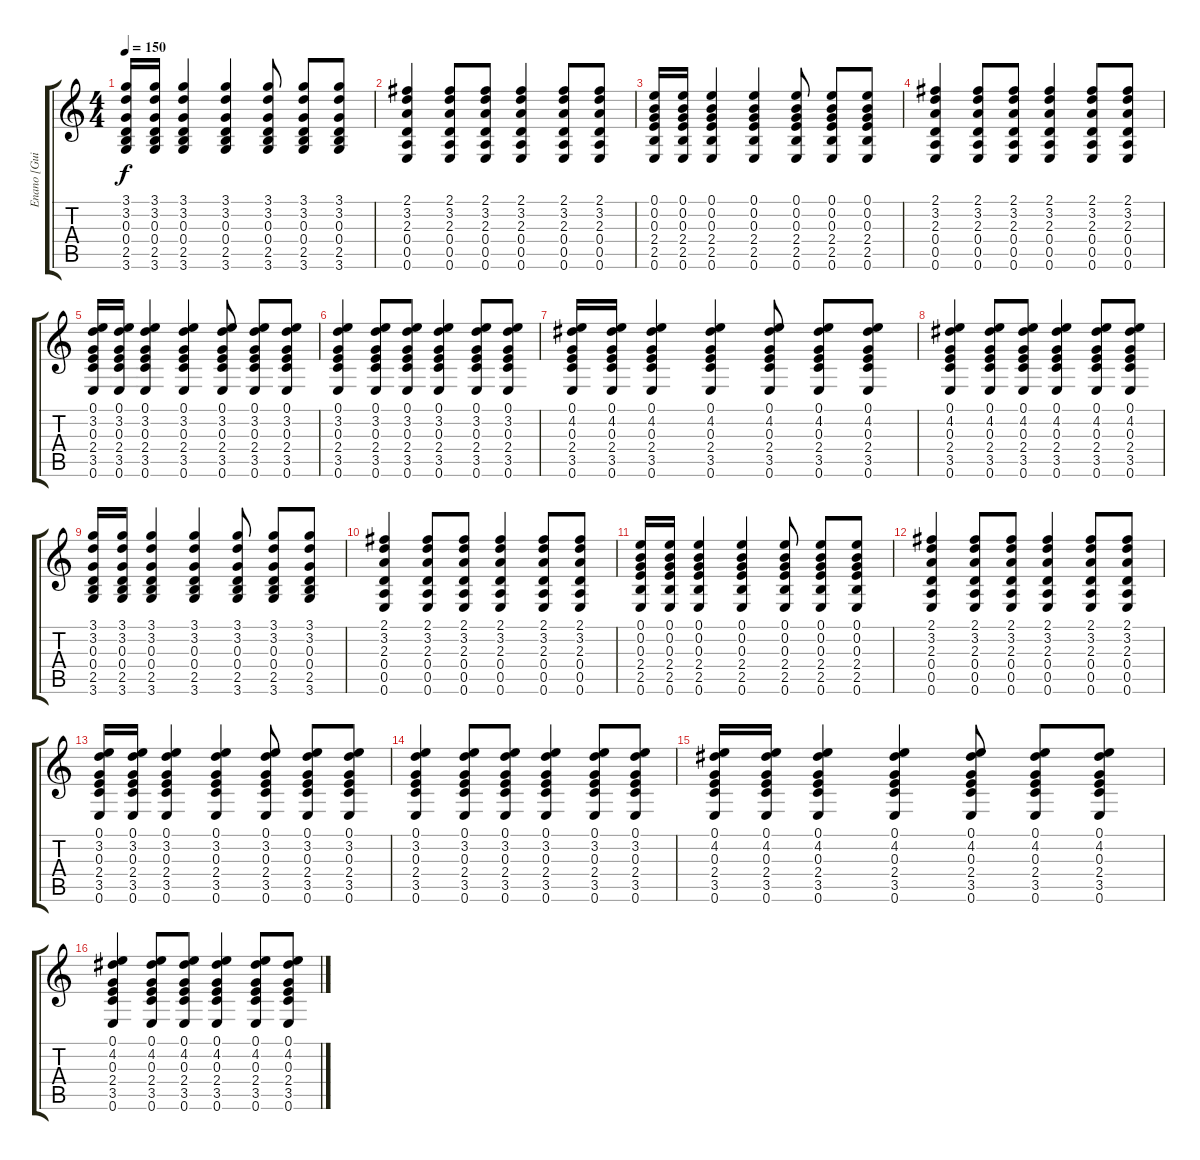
\track ("Enano [Guitarra]" "Enano [Gui") {instrument overdrivenguitar}
\staff {score tabs}
\tuning (E4 B3 G3 D3 A2 E2) {hide}
\ts (4 4)
\tempo 150
\clef g2
\ks c
(3.1 3.2 0.3 0.4 2.5 3.6).16{dy f} (3.1 3.2 0.3 0.4 2.5 3.6).16 (3.1 3.2 0.3 0.4 2.5 3.6).4 (3.1 3.2 0.3 0.4 2.5 3.6).4 (3.1 3.2 0.3 0.4 2.5 3.6).8 (3.1 3.2 0.3 0.4 2.5 3.6).8 (3.1 3.2 0.3 0.4 2.5 3.6).8 |
(2.1 3.2 2.3 0.4 0.5 0.6).4 (2.1 3.2 2.3 0.4 0.5 0.6).8 (2.1 3.2 2.3 0.4 0.5 0.6).8 (2.1 3.2 2.3 0.4 0.5 0.6).4 (2.1 3.2 2.3 0.4 0.5 0.6).8 (2.1 3.2 2.3 0.4 0.5 0.6).8 |
(0.1 0.2 0.3 2.4 2.5 0.6).16 (0.1 0.2 0.3 2.4 2.5 0.6).16 (0.1 0.2 0.3 2.4 2.5 0.6).4 (0.1 0.2 0.3 2.4 2.5 0.6).4 (0.1 0.2 0.3 2.4 2.5 0.6).8 (0.1 0.2 0.3 2.4 2.5 0.6).8 (0.1 0.2 0.3 2.4 2.5 0.6).8 |
(2.1 3.2 2.3 0.4 0.5 0.6).4 (2.1 3.2 2.3 0.4 0.5 0.6).8 (2.1 3.2 2.3 0.4 0.5 0.6).8 (2.1 3.2 2.3 0.4 0.5 0.6).4 (2.1 3.2 2.3 0.4 0.5 0.6).8 (2.1 3.2 2.3 0.4 0.5 0.6).8 |
(0.1 3.2 0.3 2.4 3.5 0.6).16 (0.1 3.2 0.3 2.4 3.5 0.6).16 (0.1 3.2 0.3 2.4 3.5 0.6).4 (0.1 3.2 0.3 2.4 3.5 0.6).4 (0.1 3.2 0.3 2.4 3.5 0.6).8 (0.1 3.2 0.3 2.4 3.5 0.6).8 (0.1 3.2 0.3 2.4 3.5 0.6).8 |
(0.1 3.2 0.3 2.4 3.5 0.6).4 (0.1 3.2 0.3 2.4 3.5 0.6).8 (0.1 3.2 0.3 2.4 3.5 0.6).8 (0.1 3.2 0.3 2.4 3.5 0.6).4 (0.1 3.2 0.3 2.4 3.5 0.6).8 (0.1 3.2 0.3 2.4 3.5 0.6).8 |
(0.1 4.2 0.3 2.4 3.5 0.6).16 (0.1 4.2 0.3 2.4 3.5 0.6).16 (0.1 4.2 0.3 2.4 3.5 0.6).4 (0.1 4.2 0.3 2.4 3.5 0.6).4 (0.1 4.2 0.3 2.4 3.5 0.6).8 (0.1 4.2 0.3 2.4 3.5 0.6).8 (0.1 4.2 0.3 2.4 3.5 0.6).8 |
(0.1 4.2 0.3 2.4 3.5 0.6).4 (0.1 4.2 0.3 2.4 3.5 0.6).8 (0.1 4.2 0.3 2.4 3.5 0.6).8 (0.1 4.2 0.3 2.4 3.5 0.6).4 (0.1 4.2 0.3 2.4 3.5 0.6).8 (0.1 4.2 0.3 2.4 3.5 0.6).8 |
(3.1 3.2 0.3 0.4 2.5 3.6).16 (3.1 3.2 0.3 0.4 2.5 3.6).16 (3.1 3.2 0.3 0.4 2.5 3.6).4 (3.1 3.2 0.3 0.4 2.5 3.6).4 (3.1 3.2 0.3 0.4 2.5 3.6).8 (3.1 3.2 0.3 0.4 2.5 3.6).8 (3.1 3.2 0.3 0.4 2.5 3.6).8 |
(2.1 3.2 2.3 0.4 0.5 0.6).4 (2.1 3.2 2.3 0.4 0.5 0.6).8 (2.1 3.2 2.3 0.4 0.5 0.6).8 (2.1 3.2 2.3 0.4 0.5 0.6).4 (2.1 3.2 2.3 0.4 0.5 0.6).8 (2.1 3.2 2.3 0.4 0.5 0.6).8 |
(0.1 0.2 0.3 2.4 2.5 0.6).16 (0.1 0.2 0.3 2.4 2.5 0.6).16 (0.1 0.2 0.3 2.4 2.5 0.6).4 (0.1 0.2 0.3 2.4 2.5 0.6).4 (0.1 0.2 0.3 2.4 2.5 0.6).8 (0.1 0.2 0.3 2.4 2.5 0.6).8 (0.1 0.2 0.3 2.4 2.5 0.6).8 |
(2.1 3.2 2.3 0.4 0.5 0.6).4 (2.1 3.2 2.3 0.4 0.5 0.6).8 (2.1 3.2 2.3 0.4 0.5 0.6).8 (2.1 3.2 2.3 0.4 0.5 0.6).4 (2.1 3.2 2.3 0.4 0.5 0.6).8 (2.1 3.2 2.3 0.4 0.5 0.6).8 |
(0.1 3.2 0.3 2.4 3.5 0.6).16 (0.1 3.2 0.3 2.4 3.5 0.6).16 (0.1 3.2 0.3 2.4 3.5 0.6).4 (0.1 3.2 0.3 2.4 3.5 0.6).4 (0.1 3.2 0.3 2.4 3.5 0.6).8 (0.1 3.2 0.3 2.4 3.5 0.6).8 (0.1 3.2 0.3 2.4 3.5 0.6).8 |
(0.1 3.2 0.3 2.4 3.5 0.6).4 (0.1 3.2 0.3 2.4 3.5 0.6).8 (0.1 3.2 0.3 2.4 3.5 0.6).8 (0.1 3.2 0.3 2.4 3.5 0.6).4 (0.1 3.2 0.3 2.4 3.5 0.6).8 (0.1 3.2 0.3 2.4 3.5 0.6).8 |
(0.1 4.2 0.3 2.4 3.5 0.6).16 (0.1 4.2 0.3 2.4 3.5 0.6).16 (0.1 4.2 0.3 2.4 3.5 0.6).4 (0.1 4.2 0.3 2.4 3.5 0.6).4 (0.1 4.2 0.3 2.4 3.5 0.6).8 (0.1 4.2 0.3 2.4 3.5 0.6).8 (0.1 4.2 0.3 2.4 3.5 0.6).8 |
(0.1 4.2 0.3 2.4 3.5 0.6).4 (0.1 4.2 0.3 2.4 3.5 0.6).8 (0.1 4.2 0.3 2.4 3.5 0.6).8 (0.1 4.2 0.3 2.4 3.5 0.6).4 (0.1 4.2 0.3 2.4 3.5 0.6).8 (0.1 4.2 0.3 2.4 3.5 0.6).8
